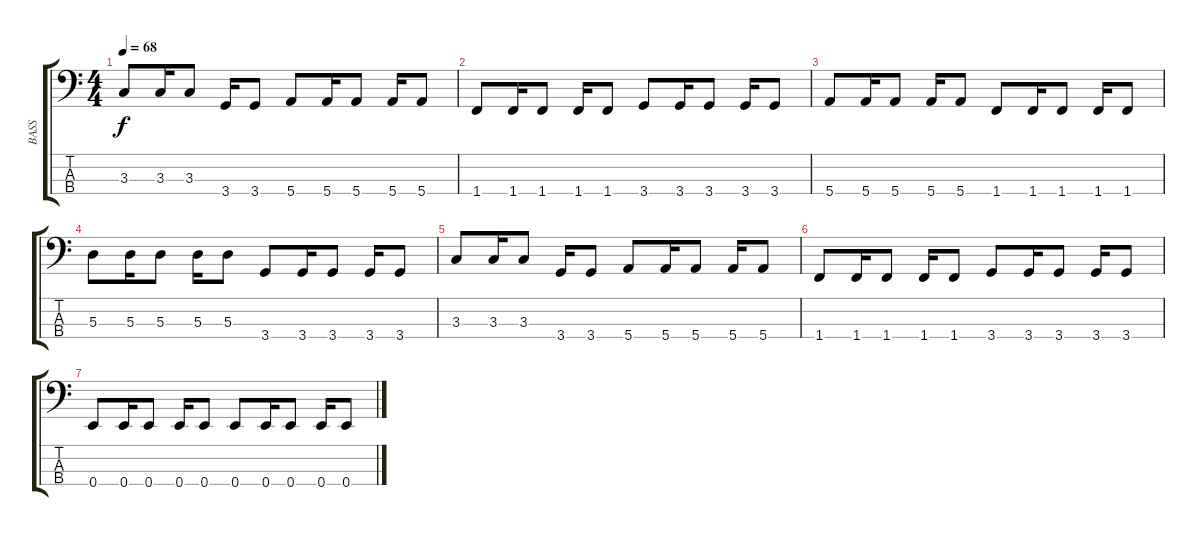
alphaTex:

\track ("BASS" "BASS") {instrument electricbassfinger}
\staff {score tabs}
\tuning (G2 D2 A1 E1) {hide}
\ts (4 4)
\tempo 68
\clef f4
\ks c
3.3.8{dy f} 3.3.16 3.3.8 3.4.16 3.4.8 5.4.8 5.4.16 5.4.8 5.4.16 5.4.8 |
1.4.8 1.4.16 1.4.8 1.4.16 1.4.8 3.4.8 3.4.16 3.4.8 3.4.16 3.4.8 |
5.4.8 5.4.16 5.4.8 5.4.16 5.4.8 1.4.8 1.4.16 1.4.8 1.4.16 1.4.8 |
5.3.8 5.3.16 5.3.8 5.3.16 5.3.8 3.4.8 3.4.16 3.4.8 3.4.16 3.4.8 |
3.3.8 3.3.16 3.3.8 3.4.16 3.4.8 5.4.8 5.4.16 5.4.8 5.4.16 5.4.8 |
1.4.8 1.4.16 1.4.8 1.4.16 1.4.8 3.4.8 3.4.16 3.4.8 3.4.16 3.4.8 |
0.4.8 0.4.16 0.4.8 0.4.16 0.4.8 0.4.8 0.4.16 0.4.8 0.4.16 0.4.8
